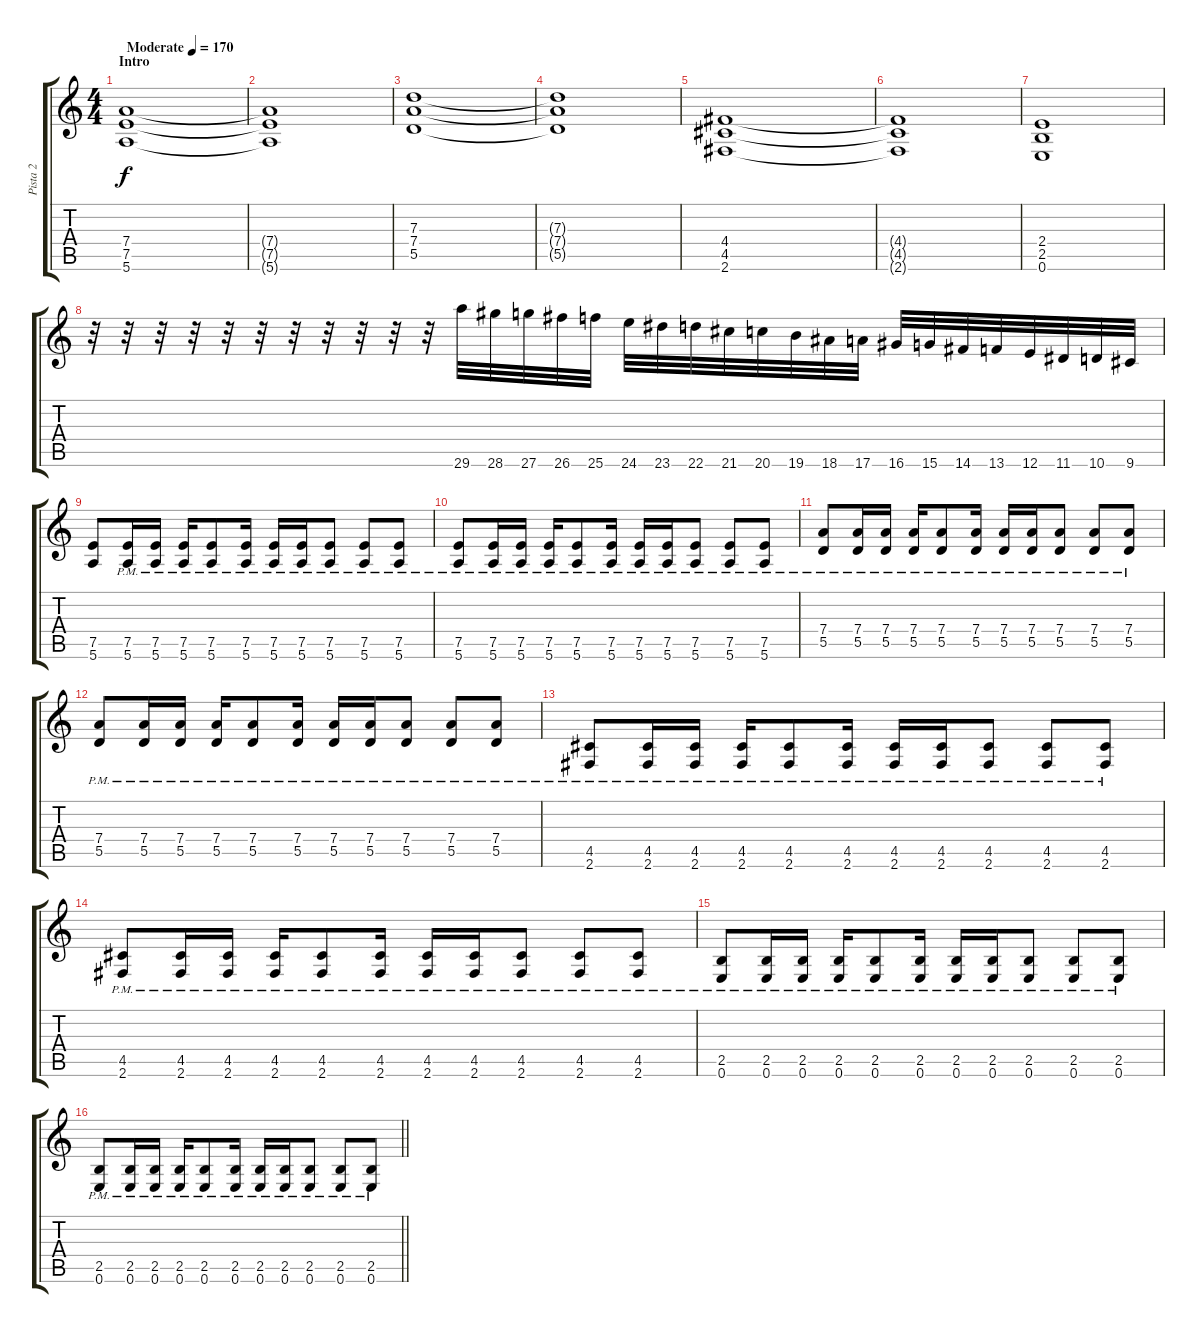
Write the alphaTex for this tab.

\track ("Pista 2" "Pista 2") {instrument distortionguitar}
\staff {score tabs}
\tuning (E4 B3 G3 D3 A2 E2) {hide}
\ts (4 4)
\section ("" "Intro")
\tempo (170 "Moderate")
\clef g2
\ks c
(7.4 7.5 5.6).1{dy f instrument distortionguitar} |
(7.4{t} 7.5{t} 5.6{t}).1 |
(7.3 7.4 5.5).1 |
(7.3{t} 7.4{t} 5.5{t}).1 |
(4.4 4.5 2.6).1 |
(4.4{t} 4.5{t} 2.6{t}).1 |
(2.4 2.5 0.6).1 |
r.32 r.32 r.32 r.32 r.32 r.32 r.32 r.32 r.32 r.32 r.32 29.6.32 28.6.32 27.6.32 26.6.32 25.6.32 24.6.32 23.6.32 22.6.32 21.6.32 20.6.32 19.6.32 18.6.32 17.6.32 16.6.32 15.6.32 14.6.32 13.6.32 12.6.32 11.6.32 10.6.32 9.6.32 |
(7.5 5.6).8 (7.5{pm} 5.6{pm}).16 (7.5{pm} 5.6{pm}).16 (7.5{pm} 5.6{pm}).16 (7.5{pm} 5.6{pm}).8 (7.5{pm} 5.6{pm}).16 (7.5{pm} 5.6{pm}).16 (7.5{pm} 5.6{pm}).16 (7.5{pm} 5.6{pm}).8 (7.5{pm} 5.6{pm}).8 (7.5{pm} 5.6{pm}).8 |
(7.5{pm} 5.6{pm}).8 (7.5{pm} 5.6{pm}).16 (7.5{pm} 5.6{pm}).16 (7.5{pm} 5.6{pm}).16 (7.5{pm} 5.6{pm}).8 (7.5{pm} 5.6{pm}).16 (7.5{pm} 5.6{pm}).16 (7.5{pm} 5.6{pm}).16 (7.5{pm} 5.6{pm}).8 (7.5{pm} 5.6{pm}).8 (7.5{pm} 5.6{pm}).8 |
(7.4{pm} 5.5{pm}).8 (7.4{pm} 5.5{pm}).16 (7.4{pm} 5.5{pm}).16 (7.4{pm} 5.5{pm}).16 (7.4{pm} 5.5{pm}).8 (7.4{pm} 5.5{pm}).16 (7.4{pm} 5.5{pm}).16 (7.4{pm} 5.5{pm}).16 (7.4{pm} 5.5{pm}).8 (7.4{pm} 5.5{pm}).8 (7.4{pm} 5.5{pm}).8 |
(7.4{pm} 5.5{pm}).8 (7.4{pm} 5.5{pm}).16 (7.4{pm} 5.5{pm}).16 (7.4{pm} 5.5{pm}).16 (7.4{pm} 5.5{pm}).8 (7.4{pm} 5.5{pm}).16 (7.4{pm} 5.5{pm}).16 (7.4{pm} 5.5{pm}).16 (7.4{pm} 5.5{pm}).8 (7.4{pm} 5.5{pm}).8 (7.4{pm} 5.5{pm}).8 |
(4.5{pm} 2.6{pm}).8 (4.5{pm} 2.6{pm}).16 (4.5{pm} 2.6{pm}).16 (4.5{pm} 2.6{pm}).16 (4.5{pm} 2.6{pm}).8 (4.5{pm} 2.6{pm}).16 (4.5{pm} 2.6{pm}).16 (4.5{pm} 2.6{pm}).16 (4.5{pm} 2.6{pm}).8 (4.5{pm} 2.6{pm}).8 (4.5{pm} 2.6{pm}).8 |
(4.5{pm} 2.6{pm}).8 (4.5{pm} 2.6{pm}).16 (4.5{pm} 2.6{pm}).16 (4.5{pm} 2.6{pm}).16 (4.5{pm} 2.6{pm}).8 (4.5{pm} 2.6{pm}).16 (4.5{pm} 2.6{pm}).16 (4.5{pm} 2.6{pm}).16 (4.5{pm} 2.6{pm}).8 (4.5{pm} 2.6{pm}).8 (4.5{pm} 2.6{pm}).8 |
(2.5{pm} 0.6{pm}).8 (2.5{pm} 0.6{pm}).16 (2.5{pm} 0.6{pm}).16 (2.5{pm} 0.6{pm}).16 (2.5{pm} 0.6{pm}).8 (2.5{pm} 0.6{pm}).16 (2.5{pm} 0.6{pm}).16 (2.5{pm} 0.6{pm}).16 (2.5{pm} 0.6{pm}).8 (2.5{pm} 0.6{pm}).8 (2.5{pm} 0.6{pm}).8 |
\barLineRight lightlight
(2.5{pm} 0.6{pm}).8 (2.5{pm} 0.6{pm}).16 (2.5{pm} 0.6{pm}).16 (2.5{pm} 0.6{pm}).16 (2.5{pm} 0.6{pm}).8 (2.5{pm} 0.6{pm}).16 (2.5{pm} 0.6{pm}).16 (2.5{pm} 0.6{pm}).16 (2.5{pm} 0.6{pm}).8 (2.5{pm} 0.6{pm}).8 (2.5{pm} 0.6{pm}).8
